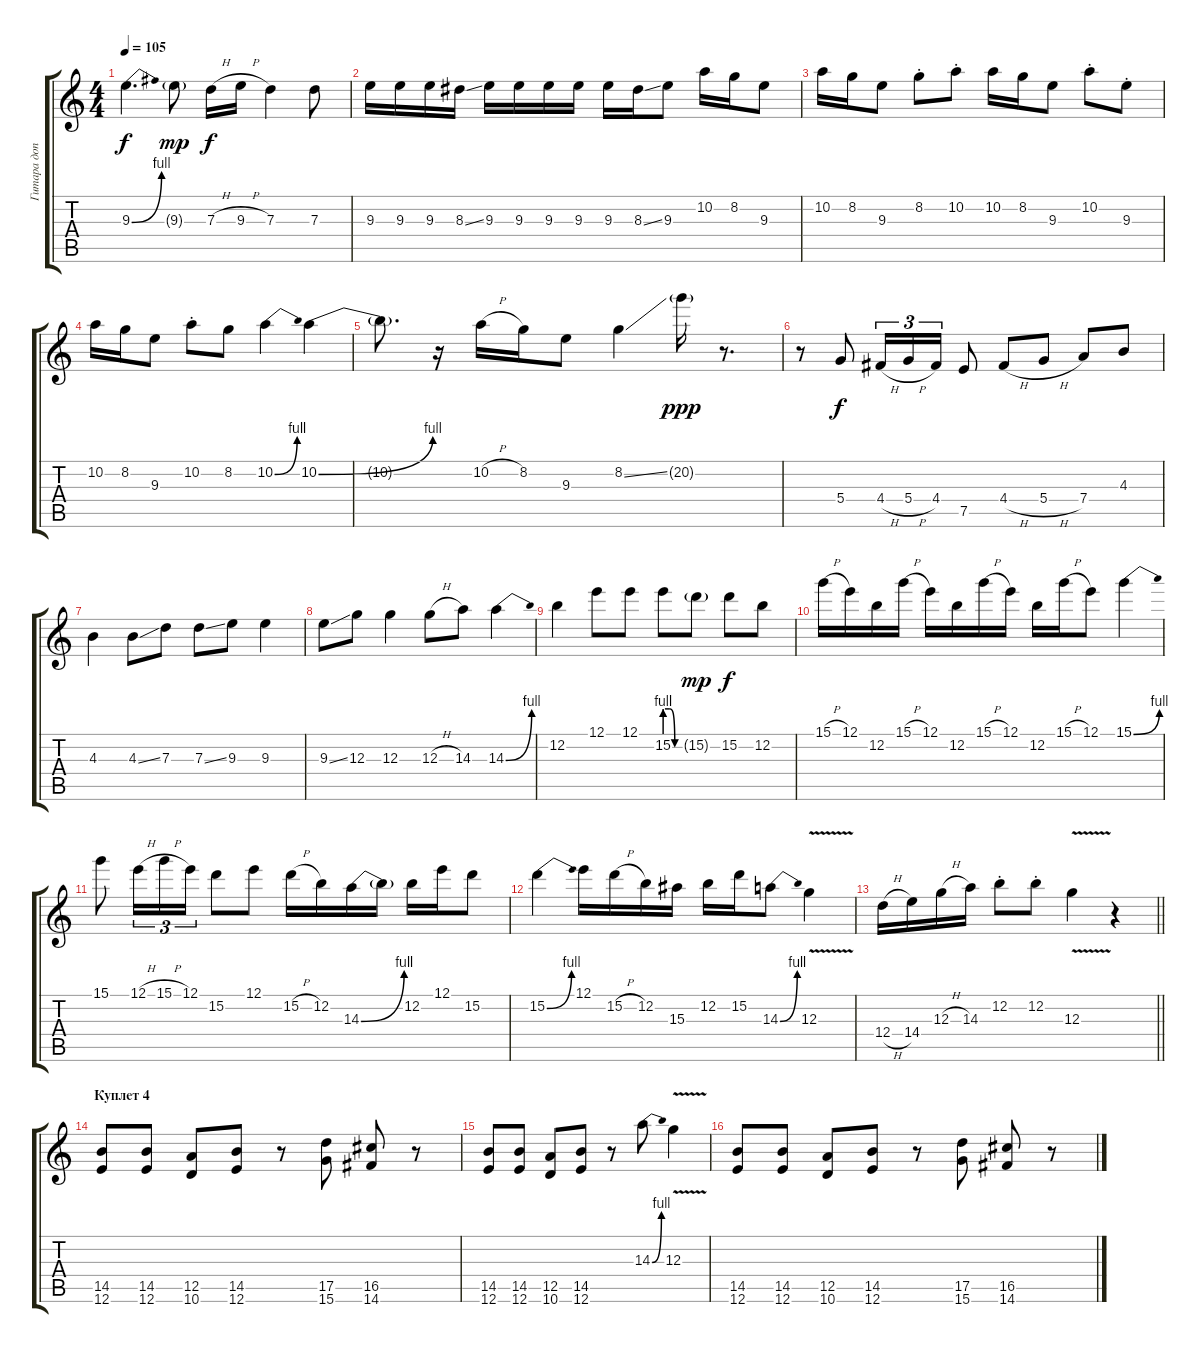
\track ("Гитара доп." "Гитара доп") {instrument overdrivenguitar}
\staff {score tabs}
\tuning (E4 B3 G3 D3 A2 E2) {hide}
\ts (4 4)
\tempo 105
\clef g2
\ks c
9.3{be (bend 0 0 60 4)}.4{d dy f} 9.3{g}.8{dy mp} 7.3{h}.16{dy f} 9.3{h}.16 7.3.4 7.3.8 |
9.3.16 9.3.16 9.3.16 8.3{ss}.16 9.3.16 9.3.16 9.3.16 9.3.16 9.3.16 8.3{ss}.16 9.3.8 10.2.16 8.2.16 9.3.8 |
10.2.16 8.2.16 9.3.8 8.2{st}.8 10.2{st}.8 10.2.16 8.2.16 9.3.8 10.2{st}.8 9.3{st}.8 |
10.2.16 8.2.16 9.3.8 10.2{st}.8 8.2.8 10.2{be (bend 0 0 60 4)}.4 10.2{be (bend 0 0 60 4)}.4 |
10.2{t}.8{d} r.16 10.2{h}.16 8.2.16 9.3.8 8.2{ss}.4 20.2{g}.16{dy ppp} r.8{d} |
r.8 5.4.8{dy f} 4.4{h}.16{tu (3 2)} 5.4{h}.16{tu (3 2)} 4.4.16{tu (3 2)} 7.5.8 4.4{h}.8 5.4{h}.8 7.4.8 4.3.8 |
4.3.4 4.3{ss}.8 7.3.8 7.3{ss}.8 9.3.8 9.3.4 |
9.3{ss}.8 12.3.8 12.3.4 12.3{h}.8 14.3.8 14.3{be (bend 0 0 60 4)}.4 |
12.2.4 12.1.8 12.1.8 15.2{be (custom 0 4 20 4 40 0 60 0)}.8 15.2{g}.8{dy mp} 15.2.8{dy f} 12.2.8 |
15.1{h}.16 12.1.16 12.2.16 15.1{h}.16 12.1.16 12.2.16 15.1{h}.16 12.1.16 12.2.16 15.1{h}.16 12.1.8 15.1{be (bend 0 0 60 4)}.4 |
15.1.8 12.1{h}.16{tu (3 2)} 15.1{h}.16{tu (3 2)} 12.1.16{tu (3 2)} 15.2.8 12.1.8 15.2{h}.16 12.2.16 14.3{be (bend 0 0 60 4)}.16 14.3{t}.16 12.2.16 12.1.16 15.2.8 |
15.2{be (bend 0 0 60 4)}.4 12.1.16 15.2{h}.16 12.2.16 15.3.16 12.2.16 15.2.16 14.3{be (bend 0 0 60 4)}.8 12.3{v}.4 |
\barLineRight lightlight
12.4{h}.16 14.4.16 12.3{h}.16 14.3.16 12.2{st}.8 12.2{st}.8 12.3{v}.4 r.4 |
\section ("" "Куплет 4")
(14.5 12.6).8 (14.5 12.6).8 (12.5 10.6).8 (14.5 12.6).8 r.8 (17.5 15.6).8 (16.5 14.6).8 r.8 |
(14.5 12.6).8 (14.5 12.6).8 (12.5 10.6).8 (14.5 12.6).8 r.8 14.3{be (bend 0 0 60 4)}.8 12.3{v}.4 |
(14.5 12.6).8 (14.5 12.6).8 (12.5 10.6).8 (14.5 12.6).8 r.8 (17.5 15.6).8 (16.5 14.6).8 r.8
